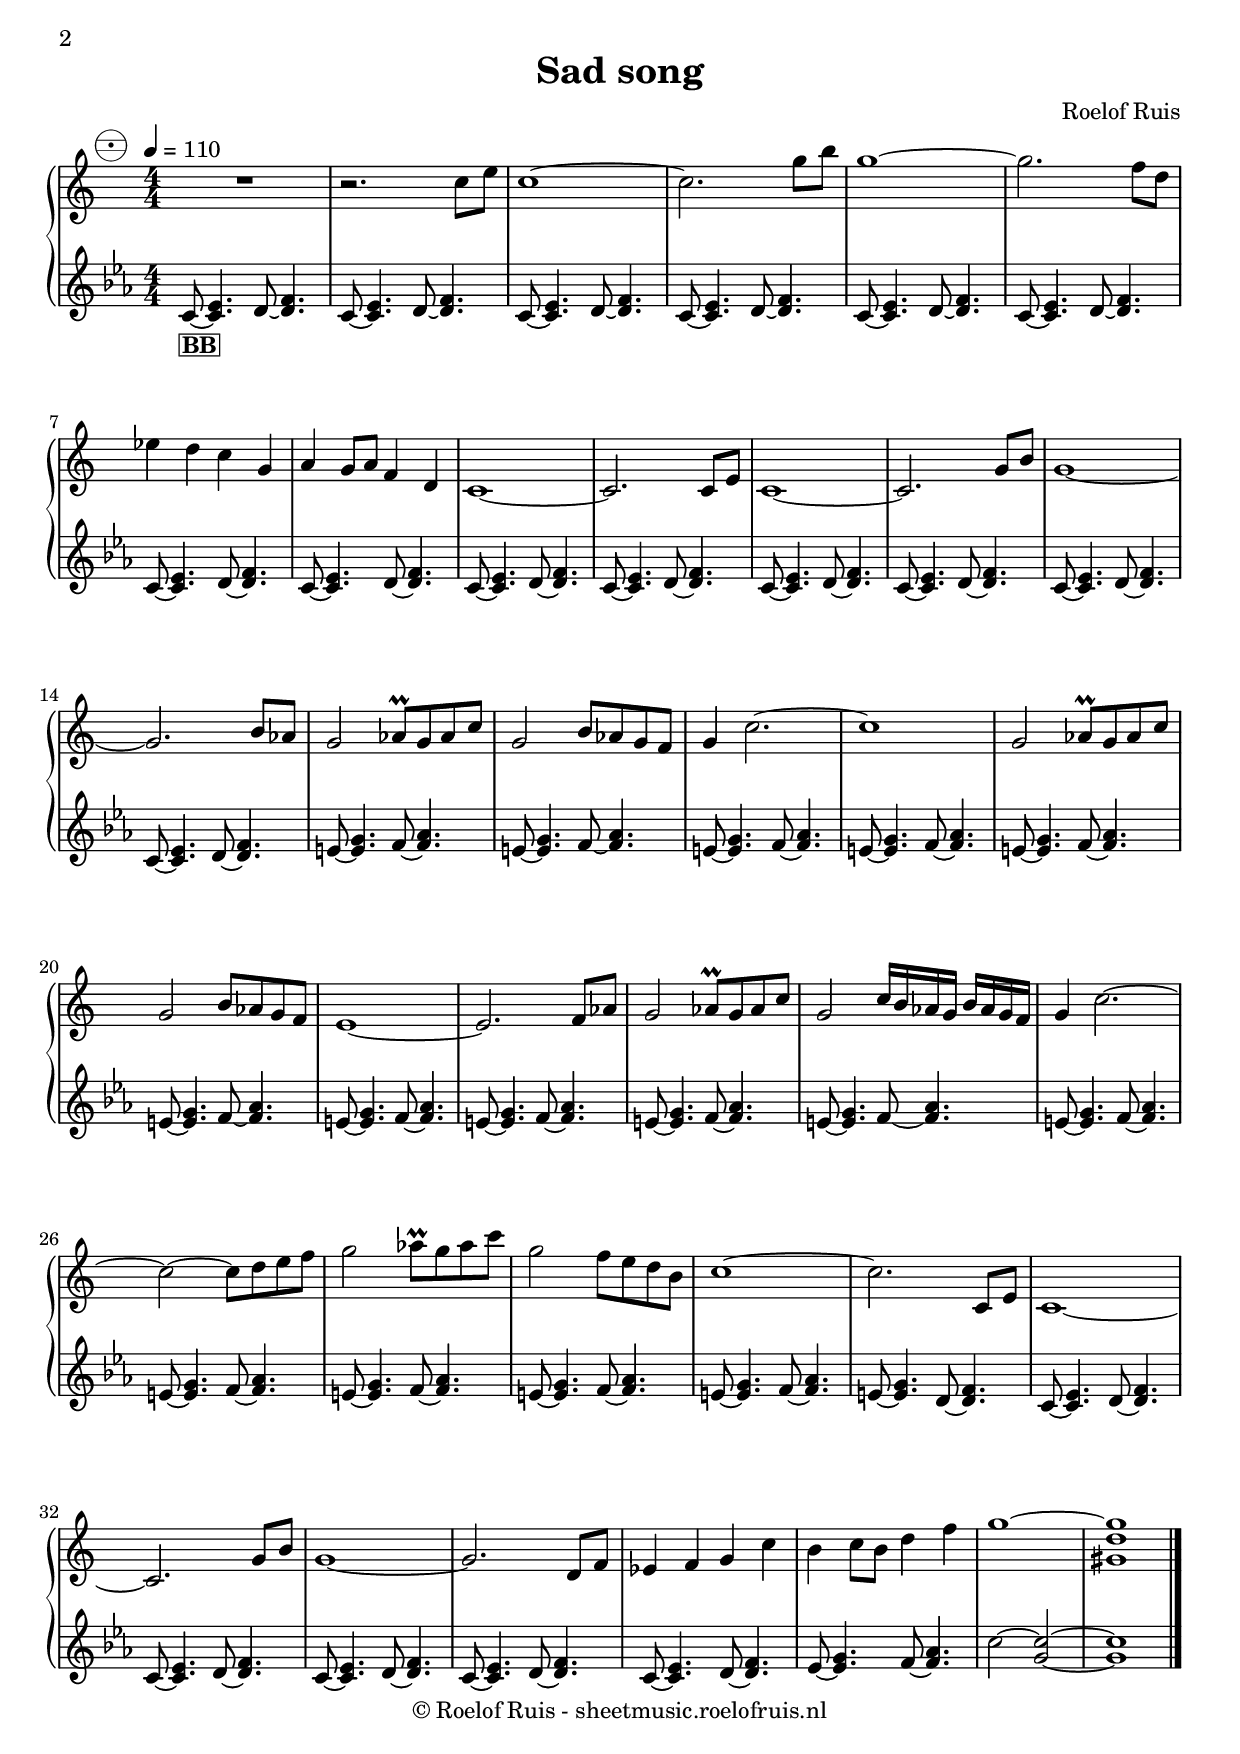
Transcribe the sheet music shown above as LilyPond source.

\version "2.20.0"

\version "2.20.0"

% ---- Bellows ----
out = ^\markup { \musicglyph #"accordion.pull" }
in = ^\markup { \musicglyph #"accordion.push" }

outsub = _\markup { \musicglyph #"accordion.pull" }
insub = _\markup { \musicglyph #"accordion.push" }

% ---- Basses ----
mj = ^\markup { \bold \magnify #0.8 { \roman M } }
mn = ^\markup { \bold \magnify #0.8 { \roman m } }
spt = ^\markup { \bold \magnify #0.8 { \roman 7 } }
vsp = ^\markup { \bold \magnify #0.8 { \roman v7 } }

bbass = _\markup {\box {\bold{BB}}}
sbass = _\markup {\box {\bold{SB}}}

% ---- Registers ----

eightva = \markup {\italic \translate #'(1.8 . 0) \raise #2 \magnify #0.8 {"8va"}}
loco    = \markup {\italic \translate #'(1.8 . 0) \raise #2 \magnify #0.8 {"loco"}}

dot = \markup {
  \musicglyph #"accordion.dot"
}

freebass = \markup {
  \musicglyph #"accordion.freebass"
}

discant = \markup {
  \musicglyph #"accordion.discant"
}

fbregz = ^\markup {
  \whiteout
  \combine
  \freebass
  \raise #0.5 \dot
}

fbrega = ^\markup {
  \whiteout
  \combine
  \freebass
  \raise #1.5 \dot
}

regz = ^\markup {
  \whiteout
  \combine
  \discant
  \raise #0.5 \dot
}

regez = ^\markup {
  \whiteout
  \combine
  \discant
    \combine
    \raise #0.5 \dot
    \eightva
}

rega = ^\markup {
  \whiteout
  \combine
  \discant
  \raise #1.5 \dot
}

regac = ^\markup {
  \whiteout
  \combine
  \discant
  \translate #'(-1 . 0) \raise #1.5 \dot
}

regzdba = ^\markup {
  \whiteout
  \combine
  \discant
  \combine
    \raise #0.5 \dot
    \combine
      \raise #1.5 \dot
      \translate #'(-1 . 0) \raise #1.5 \dot
}

regdbav = ^\markup {
  \whiteout
  \combine
  \discant
  \combine
    \raise #2.5 \dot
    \combine
      \raise #1.5 \dot
      \translate #'(-1 . 0) \raise #1.5 \dot
}

regav = ^\markup {
  \whiteout
  \combine
  \discant
  \combine
    \raise #2.5 \dot
    \raise #1.5 \dot
}

regdbaz = ^\markup {
  \whiteout
  \combine
  \discant
  \combine
    \raise #0.5 \dot
    \combine
      \raise #1.5 \dot
      \translate #'(-1 . 0) \raise #1.5 \dot
}

regdba = ^\markup {
  \whiteout
  \combine
  \discant
  \combine
    \raise #1.5 \dot
    \translate #'(-1 . 0) \raise #1.5 \dot
}

regza = ^\markup {
  \whiteout
  \combine
  \discant
  \combine
    \raise #0.5 \dot
    \raise #1.5 \dot
}

regeza = ^\markup {
  \whiteout
  \combine
  \discant
  \combine
    \raise #0.5 \dot
    \combine
      \raise #1.5 \dot
      \eightva
}

regzv = ^\markup {
  \whiteout
  \combine
  \discant
  \combine
    \raise #0.5 \dot
    \raise #2.5 \dot
}

regzav = ^\markup {
  \whiteout
  \combine
  \discant
  \combine
    \raise #2.5 \dot
    \combine
      \raise #1.5 \dot
      \raise #0.5 \dot
}

regezv = ^\markup {
  \whiteout
  \combine
  \discant
  \combine
    \raise #0.5 \dot
    \combine
      \raise #2.5 \dot
      \eightva
}

regzacv = ^\markup {
  \whiteout
  \combine
  \discant
  \combine
    \raise #2.5 \dot
    \combine
      \translate #'(-1 . 0) \raise #1.5 \dot
      \raise #0.5 \dot
}

regzacvl = ^\markup {
  \whiteout
  \combine
  \discant
  \combine
    \raise #2.5 \dot
    \combine
      \translate #'(-1 . 0) \raise #1.5 \dot
      \combine
        \raise # 0.5 \dot
        \loco
}

regzdbav = ^\markup {
  \whiteout
  \combine
  \discant
  \combine
    \raise #2.5 \dot
    \combine
      \raise #1.5 \dot
      \combine
      \translate #'(-1 . 0) \raise #1.5 \dot
      \raise #0.5 \dot
}









% ---- Other functionality ----

simile = \markup "simile"
subp = _\markup{ \italic sub \dynamic p }


rightHand = \new Staff {
    \set Staff.midiInstrument = #"Accordion"
    \tempo 4 = 110
    \key c \major
    \clef treble
    \numericTimeSignature
    \time 4/4
    \relative c'' {
      R1-\tweak #'X-offset #5 \rega
      r2. c8 e |
      c1~ |
      c2. g'8  b |
      g1~ |
      g2. f8 d |
      es4 d c g |
      a g8 a f4 d |
      c1~ |
      c2. c8 e |
      c1~ |
      c2. g'8 b |
      g1~ |
      g2. b8 as |
      g2 as8\prall g as c |
      g2 b8 as g f |
      g4 c2.~ |
      c1 |
      g2 as8\prall g as c |
      g2 b8 as g f |
      e1~ |
      e2. f8 as |
      g2 as8\prall g as c |
      g2 c16 b as g b as g f |
      g4 c2.~ |
      c2~ c8 d e f |
      g2 as8\prall g as c |
      g2 f8 e d b |
      c1~ |
      c2. c,8 e |
      c1~ |
      c2. g'8 b |
      g1~ |
      g2. d8 f |
      es4 f g c |
      b4 c8 b d4 f |
      g1~ |
      <g d gis,>1 |
      \bar "|."
      
    }
}

leftHand = \new Staff {
    \set Staff.midiInstrument = #"Accordion"
    \key c \minor
    \clef treble
    \numericTimeSignature
    \time 4/4
    \relative c' {
      c8~_\bbass <c es>4. d8~ <d f>4. |
      c8~ <c es>4. d8~ <d f>4. |
      c8~ <c es>4. d8~ <d f>4. |
      c8~ <c es>4. d8~ <d f>4. |
      c8~ <c es>4. d8~ <d f>4. |
      c8~ <c es>4. d8~ <d f>4. |
      c8~ <c es>4. d8~ <d f>4. |
      c8~ <c es>4. d8~ <d f>4. |
      c8~ <c es>4. d8~ <d f>4. |
      c8~ <c es>4. d8~ <d f>4. |
      c8~ <c es>4. d8~ <d f>4. |
      c8~ <c es>4. d8~ <d f>4. |
      c8~ <c es>4. d8~ <d f>4. |
      c8~ <c es>4. d8~ <d f>4. |
      e8~ <e g>4. f8~ <f as>4. |
      e8~ <e g>4. f8~ <f as>4. |
      e8~ <e g>4. f8~ <f as>4. |
      e8~ <e g>4. f8~ <f as>4. |
      e8~ <e g>4. f8~ <f as>4. |
      e8~ <e g>4. f8~ <f as>4. |
      e8~ <e g>4. f8~ <f as>4. |
      e8~ <e g>4. f8~ <f as>4. |
      e8~ <e g>4. f8~ <f as>4. |
      e8~ <e g>4. f8~ <f as>4. |
      e8~ <e g>4. f8~ <f as>4. |
      e8~ <e g>4. f8~ <f as>4. |
      e8~ <e g>4. f8~ <f as>4. |
      e8~ <e g>4. f8~ <f as>4. |
      e8~ <e g>4. f8~ <f as>4. |
      e8~ <e g>4. d8~ <d f>4. |
      c8~ <c es>4. d8~ <d f>4. |
      c8~ <c es>4. d8~ <d f>4. |
      c8~ <c es>4. d8~ <d f>4. |
      c8~ <c es>4. d8~ <d f>4. |
      c8~ <c es>4. d8~ <d f>4. |
      es8~ <es g>4. f8~ <f as>4. |
      c'2~ <c~ g~>2 |
      <c~ g~>1 |
      \bar "|."
      
    }
}

\book {

  \header {
    title = "Sad song"
    composer = "Roelof Ruis"
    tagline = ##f
    instrumentName = "Accordion Solo"
    year = "2016"
    description = "One of a series of songs I wrote for one of my students for practicing with the free-bass system. Notice the two hands playing in different keys."
    info = "For free bass - Difficulty: Medium/Easy"
    permission = "Licensed under the Creative Commons Attribution-NoDerivatives 4.0 International License."
    projecturl = "https://github.com/RoelofRuis/free-sheets"
    version = "January 2021"
  }

  \paper {
    max-systems-per-page = 6
    min-systems-per-page = 5
    indent = 0.0
    ragged-last-bottom = ##f
    print-all-headers = ##t
    
    bookTitleMarkup = \markup {
      \column {
        \vspace #3
        \fill-line { \fontsize #8 \fromproperty #'header:title }
        \vspace #2
        \fill-line { \fontsize #6 \italic \fromproperty #'header:composer }
        \vspace #.5
        \fill-line { \fontsize #2 \fromproperty #'header:year }
        \vspace #3
        \fill-line { \fontsize #4 \fromproperty #'header:instrumentName }
        \vspace #10
        \override #'(line-width . 55)
        \fontsize #1
        \justify-field #'header:description
        \vspace #1
        \fontsize #1
        \justify-field #'header:info
        \vspace #4
        \override #'(line-width . 55)
        \fontsize #1
        \justify-field #'header:permission
        \vspace #1
        \vspace #15
        \justify { \char ##x00A9 Roelof Ruis \concat { " - Version " \fromproperty #'header:version } }
        \typewriter { \fromproperty #'header:projecturl }
      }
    }
    
    oddFooterMarkup = \markup {
      \fill-line {
        \center-column {
          \on-the-fly #part-first-page ""
          \on-the-fly #not-first-page \line { \char ##x00A9 Roelof Ruis - sheetmusic.roelofruis.nl }
        }
      }
    }  
  }

  \score {
    \header {
      breakbefore = ##t
    }

    <<
    \new GrandStaff {
      <<
        \rightHand
	\leftHand
      >>
    }
    >>

    \layout {}
    
    \midi {}
  }
}
